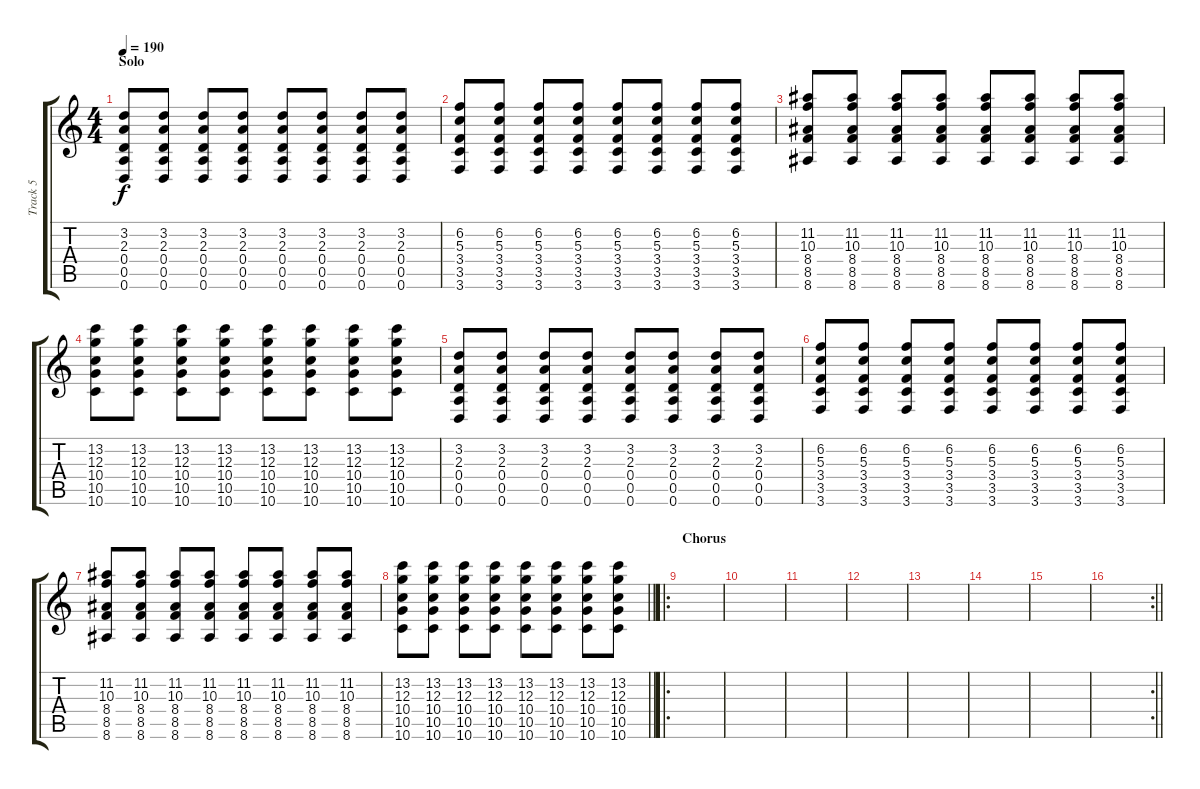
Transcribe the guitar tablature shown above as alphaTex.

\track ("Track 5" "Track 5") {instrument distortionguitar}
\staff {score tabs}
\tuning (E4 B3 G3 D3 A2 D2) {hide}
\ts (4 4)
\section ("" "Solo")
\tempo 190
\clef g2
\ks c
(3.2 2.3 0.4 0.5 0.6).8{dy f} (3.2 2.3 0.4 0.5 0.6).8 (3.2 2.3 0.4 0.5 0.6).8 (3.2 2.3 0.4 0.5 0.6).8 (3.2 2.3 0.4 0.5 0.6).8 (3.2 2.3 0.4 0.5 0.6).8 (3.2 2.3 0.4 0.5 0.6).8 (3.2 2.3 0.4 0.5 0.6).8 |
(6.2 5.3 3.4 3.5 3.6).8 (6.2 5.3 3.4 3.5 3.6).8 (6.2 5.3 3.4 3.5 3.6).8 (6.2 5.3 3.4 3.5 3.6).8 (6.2 5.3 3.4 3.5 3.6).8 (6.2 5.3 3.4 3.5 3.6).8 (6.2 5.3 3.4 3.5 3.6).8 (6.2 5.3 3.4 3.5 3.6).8 |
(11.2 10.3 8.4 8.5 8.6).8 (11.2 10.3 8.4 8.5 8.6).8 (11.2 10.3 8.4 8.5 8.6).8 (11.2 10.3 8.4 8.5 8.6).8 (11.2 10.3 8.4 8.5 8.6).8 (11.2 10.3 8.4 8.5 8.6).8 (11.2 10.3 8.4 8.5 8.6).8 (11.2 10.3 8.4 8.5 8.6).8 |
(13.2 12.3 10.4 10.5 10.6).8 (13.2 12.3 10.4 10.5 10.6).8 (13.2 12.3 10.4 10.5 10.6).8 (13.2 12.3 10.4 10.5 10.6).8 (13.2 12.3 10.4 10.5 10.6).8 (13.2 12.3 10.4 10.5 10.6).8 (13.2 12.3 10.4 10.5 10.6).8 (13.2 12.3 10.4 10.5 10.6).8 |
(3.2 2.3 0.4 0.5 0.6).8 (3.2 2.3 0.4 0.5 0.6).8 (3.2 2.3 0.4 0.5 0.6).8 (3.2 2.3 0.4 0.5 0.6).8 (3.2 2.3 0.4 0.5 0.6).8 (3.2 2.3 0.4 0.5 0.6).8 (3.2 2.3 0.4 0.5 0.6).8 (3.2 2.3 0.4 0.5 0.6).8 |
(6.2 5.3 3.4 3.5 3.6).8 (6.2 5.3 3.4 3.5 3.6).8 (6.2 5.3 3.4 3.5 3.6).8 (6.2 5.3 3.4 3.5 3.6).8 (6.2 5.3 3.4 3.5 3.6).8 (6.2 5.3 3.4 3.5 3.6).8 (6.2 5.3 3.4 3.5 3.6).8 (6.2 5.3 3.4 3.5 3.6).8 |
(11.2 10.3 8.4 8.5 8.6).8 (11.2 10.3 8.4 8.5 8.6).8 (11.2 10.3 8.4 8.5 8.6).8 (11.2 10.3 8.4 8.5 8.6).8 (11.2 10.3 8.4 8.5 8.6).8 (11.2 10.3 8.4 8.5 8.6).8 (11.2 10.3 8.4 8.5 8.6).8 (11.2 10.3 8.4 8.5 8.6).8 |
\barLineRight lightlight
(13.2 12.3 10.4 10.5 10.6).8 (13.2 12.3 10.4 10.5 10.6).8 (13.2 12.3 10.4 10.5 10.6).8 (13.2 12.3 10.4 10.5 10.6).8 (13.2 12.3 10.4 10.5 10.6).8 (13.2 12.3 10.4 10.5 10.6).8 (13.2 12.3 10.4 10.5 10.6).8 (13.2 12.3 10.4 10.5 10.6).8 |
\ro
\section ("" "Chorus")
|
|
|
|
|
|
|
\rc 2
\barLineRight lightlight
